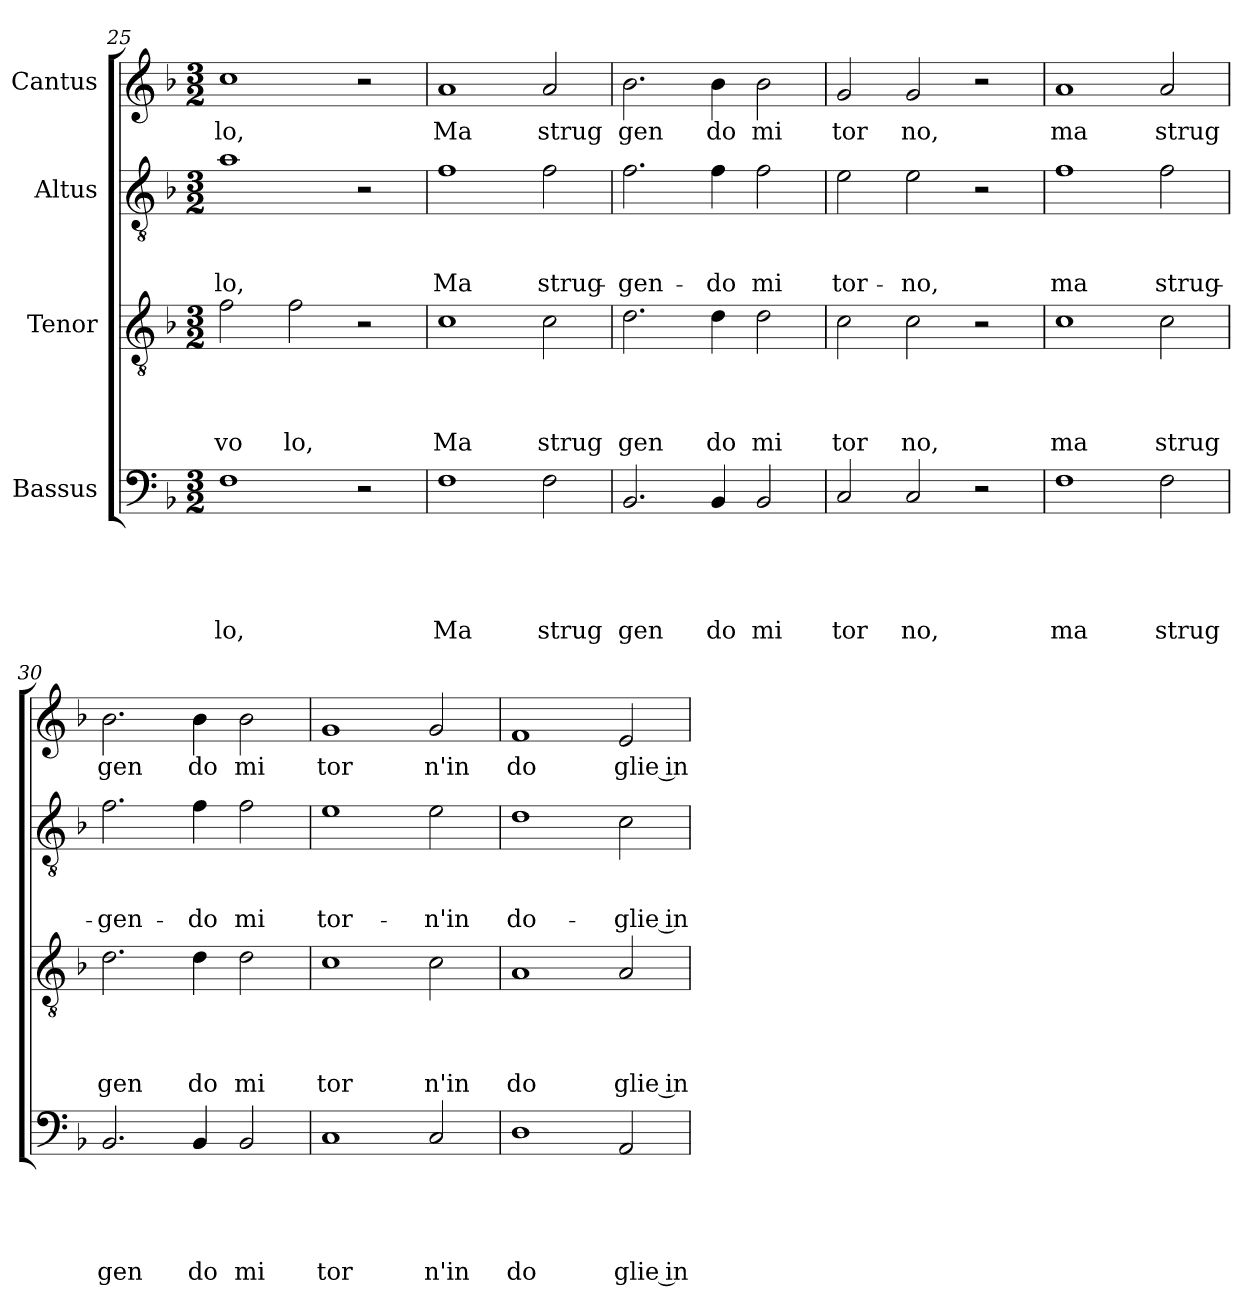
**kern	**text	**text	**text	**text	**text	**kern	**text	**text	**text	**text	**kern	**text	**text	**text	**kern	**text
*part4	*part4	*part4	*part4	*part4	*part4	*part3	*part3	*part3	*part3	*part3	*part2	*part2	*part2	*part2	*part1	*part1
*staff4	*staff4	*staff4	*staff4	*staff4	*staff4	*staff3	*staff3	*staff3	*staff3	*staff3	*staff2	*staff2	*staff2	*staff2	*staff1	*staff1
*I"Bassus	*	*	*	*	*	*I"Tenor	*	*	*	*	*I"Altus	*	*	*	*I"Cantus	*
!!LO:LB:g=z
*clefF4	*	*	*	*	*	*clefGv2	*	*	*	*	*clefGv2	*	*	*	*clefG2	*
*k[b-]	*	*	*	*	*	*k[b-]	*	*	*	*	*k[b-]	*	*	*	*k[b-]	*
*F:	*	*	*	*	*	*F:	*	*	*	*	*F:	*	*	*	*F:	*
*M3/2	*	*	*	*	*	*M3/2	*	*	*	*	*M3/2	*	*	*	*M3/2	*
=25	=25	=25	=25	=25	=25	=25	=25	=25	=25	=25	=25	=25	=25	=25	=25	=25
!	!	!	!	!	!LO:LY:b	!	!	!	!	!LO:LY:b	!	!	!	!LO:LY:b	!	!LO:LY:b
1F	.	.	.	.	lo,	2f\	.	.	.	vo	1a	.	.	lo,	1cc	lo,
!	!	!	!	!	!	!	!	!	!	!LO:LY:b	!	!	!	!	!	!
.	.	.	.	.	.	2f\	.	.	.	lo,	.	.	.	.	.	.
2r	.	.	.	.	.	2r	.	.	.	.	2r	.	.	.	2r	.
=26	=26	=26	=26	=26	=26	=26	=26	=26	=26	=26	=26	=26	=26	=26	=26	=26
!	!	!	!	!	!LO:LY:b	!	!	!	!	!LO:LY:b	!	!	!	!LO:LY:b	!	!LO:LY:b
1F	.	.	.	.	Ma	1c	.	.	.	Ma	1f	.	.	Ma	1a	Ma
!	!	!	!	!	!LO:LY:b	!	!	!	!	!LO:LY:b	!	!	!	!LO:LY:b	!	!LO:LY:b
2F\	.	.	.	.	strug	2c\	.	.	.	strug	2f\	.	.	strug-	2a/	strug
=27	=27	=27	=27	=27	=27	=27	=27	=27	=27	=27	=27	=27	=27	=27	=27	=27
!	!	!	!	!	!LO:LY:b	!	!	!	!	!LO:LY:b	!	!	!	!LO:LY:b	!	!LO:LY:b
2.BB-/	.	.	.	.	gen	2.d\	.	.	.	gen	2.f\	.	.	-gen-	2.b-\	gen
!	!	!	!	!	!LO:LY:b	!	!	!	!	!LO:LY:b	!	!	!	!LO:LY:b	!	!LO:LY:b
4BB-/	.	.	.	.	do	4d\	.	.	.	do	4f\	.	.	-do	4b-\	do
!	!	!	!	!	!LO:LY:b	!	!	!	!	!LO:LY:b	!	!	!	!LO:LY:b	!	!LO:LY:b
2BB-/	.	.	.	.	mi	2d\	.	.	.	mi	2f\	.	.	mi	2b-\	mi
=28	=28	=28	=28	=28	=28	=28	=28	=28	=28	=28	=28	=28	=28	=28	=28	=28
!	!	!	!	!	!LO:LY:b	!	!	!	!	!LO:LY:b	!	!	!	!LO:LY:b	!	!LO:LY:b
2C/	.	.	.	.	tor	2c\	.	.	.	tor	2e\	.	.	tor-	2g/	tor
!	!	!	!	!	!LO:LY:b	!	!	!	!	!LO:LY:b	!	!	!	!LO:LY:b	!	!LO:LY:b
2C/	.	.	.	.	no,	2c\	.	.	.	no,	2e\	.	.	-no,	2g/	no,
2r	.	.	.	.	.	2r	.	.	.	.	2r	.	.	.	2r	.
=29	=29	=29	=29	=29	=29	=29	=29	=29	=29	=29	=29	=29	=29	=29	=29	=29
!	!	!	!	!	!LO:LY:b	!	!	!	!	!LO:LY:b	!	!	!	!LO:LY:b	!	!LO:LY:b
1F	.	.	.	.	ma	1c	.	.	.	ma	1f	.	.	ma	1a	ma
!	!	!	!	!	!LO:LY:b	!	!	!	!	!LO:LY:b	!	!	!	!LO:LY:b	!	!LO:LY:b
2F\	.	.	.	.	strug	2c\	.	.	.	strug	2f\	.	.	strug-	2a/	strug
=30	=30	=30	=30	=30	=30	=30	=30	=30	=30	=30	=30	=30	=30	=30	=30	=30
!	!	!	!	!	!LO:LY:b	!	!	!	!	!LO:LY:b	!	!	!	!LO:LY:b	!	!LO:LY:b
2.BB-/	.	.	.	.	gen	2.d\	.	.	.	gen	2.f\	.	.	-gen-	2.b-\	gen
!	!	!	!	!	!LO:LY:b	!	!	!	!	!LO:LY:b	!	!	!	!LO:LY:b	!	!LO:LY:b
4BB-/	.	.	.	.	do	4d\	.	.	.	do	4f\	.	.	-do	4b-\	do
!	!	!	!	!	!LO:LY:b	!	!	!	!	!LO:LY:b	!	!	!	!LO:LY:b	!	!LO:LY:b
2BB-/	.	.	.	.	mi	2d\	.	.	.	mi	2f\	.	.	mi	2b-\	mi
=31	=31	=31	=31	=31	=31	=31	=31	=31	=31	=31	=31	=31	=31	=31	=31	=31
!	!	!	!	!	!LO:LY:b	!	!	!	!	!LO:LY:b	!	!	!	!LO:LY:b	!	!LO:LY:b
1C	.	.	.	.	tor	1c	.	.	.	tor	1e	.	.	tor-	1g	tor
!	!	!	!	!	!LO:LY:b	!	!	!	!	!LO:LY:b	!	!	!	!LO:LY:b	!	!LO:LY:b
2C/	.	.	.	.	n'in	2c\	.	.	.	n'in	2e\	.	.	-n'in	2g/	n'in
=32	=32	=32	=32	=32	=32	=32	=32	=32	=32	=32	=32	=32	=32	=32	=32	=32
!	!	!	!	!	!LO:LY:b	!	!	!	!	!LO:LY:b	!	!	!	!LO:LY:b	!	!LO:LY:b
1D	.	.	.	.	do	1A	.	.	.	do	1d	.	.	do-	1f	do
!	!	!	!	!	!LO:LY:b:rj	!	!	!	!	!LO:LY:b:rj	!	!	!	!LO:LY:b:rj	!	!LO:LY:b:rj
2AA/	.	.	.	.	glie in	2A/	.	.	.	glie in	2c\	.	.	-glie in	2e/	glie in
=	=	=	=	=	=	=	=	=	=	=	=	=	=	=	=	=
*-	*-	*-	*-	*-	*-	*-	*-	*-	*-	*-	*-	*-	*-	*-	*-	*-
